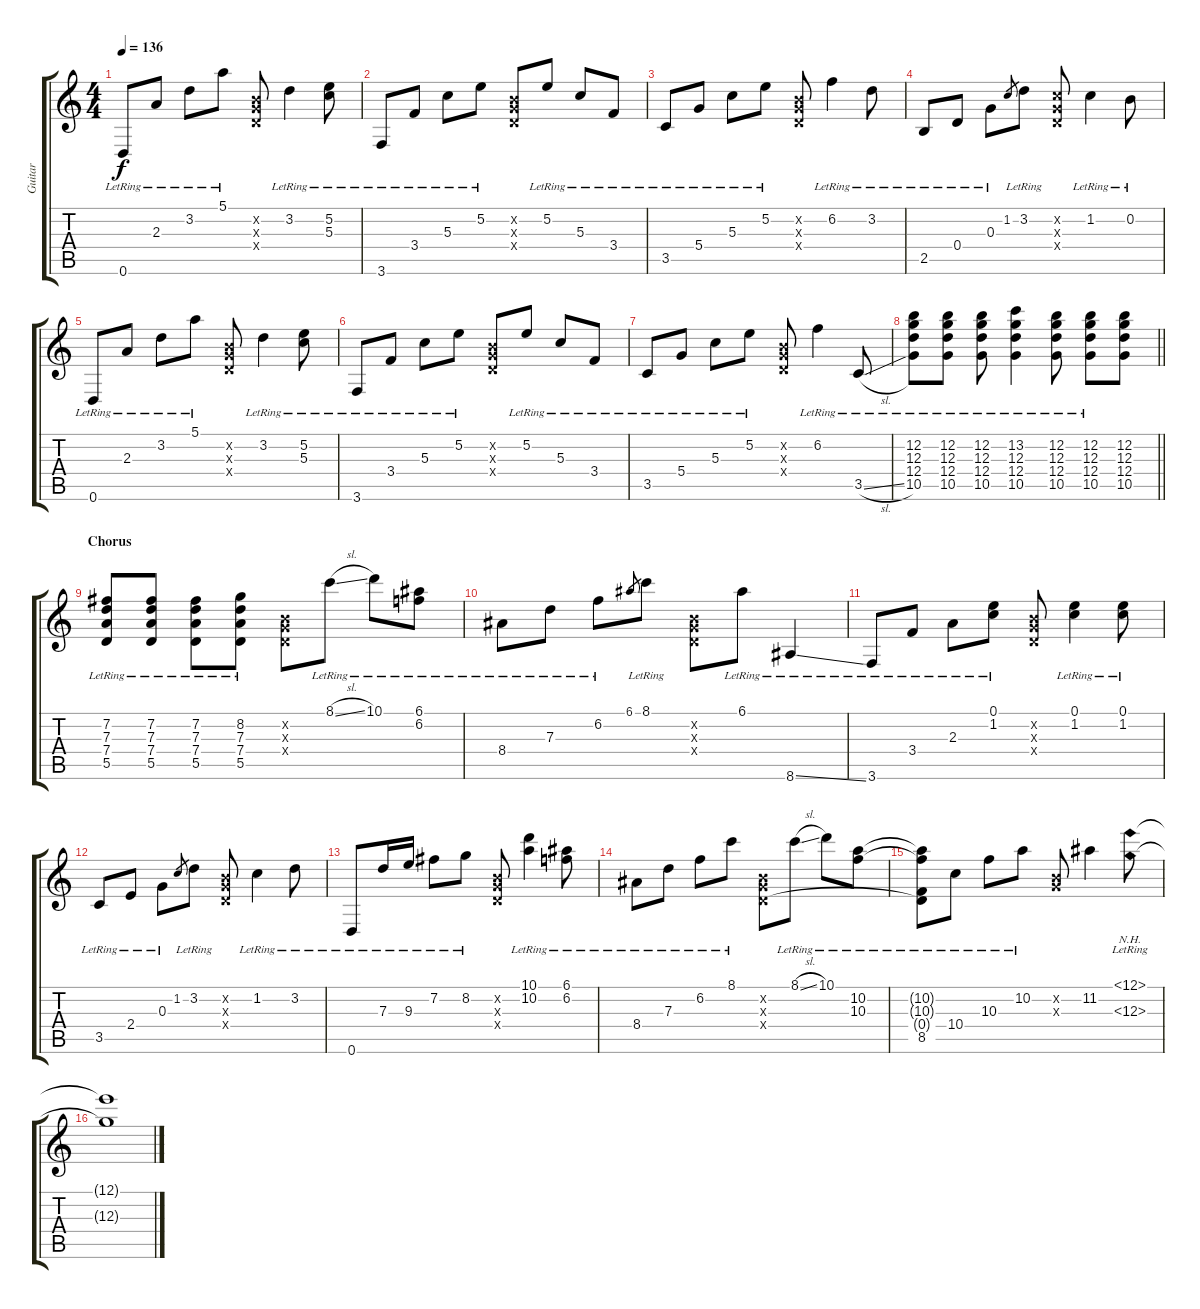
\track ("Guitar" "Guitar") {instrument acousticguitarsteel}
\staff {score tabs}
\tuning (E4 B3 G3 D3 A2 D2) {hide}
\ts (4 4)
\tempo 136
\clef g2
\ks c
0.6{lr}.8{dy f} 2.3{lr}.8 3.2{lr}.8 5.1{lr}.8 (0.2{x} 0.3{x} 0.4{x}).8 3.2{lr}.4 (5.2{lr} 5.3{lr}).8 |
3.6{lr}.8 3.4{lr}.8 5.3{lr}.8 5.2{lr}.8 (0.2{x} 0.3{x} 0.4{x}).8 5.2{lr}.8 5.3{lr}.8 3.4{lr}.8 |
3.5{lr}.8 5.4{lr}.8 5.3{lr}.8 5.2{lr}.8 (0.2{x} 0.3{x} 0.4{x}).8 6.2{lr}.4 3.2{lr}.8 |
2.5{lr}.8 0.4{lr}.8 0.3{lr}.8 1.2.8{gr} 3.2{lr}.8 (1.2{x} 0.3{x} 0.4{x}).8 1.2{lr}.4 0.2{lr}.8 |
0.6{lr}.8 2.3{lr}.8 3.2{lr}.8 5.1{lr}.8 (0.2{x} 0.3{x} 0.4{x}).8 3.2{lr}.4 (5.2{lr} 5.3{lr}).8 |
3.6{lr}.8 3.4{lr}.8 5.3{lr}.8 5.2{lr}.8 (0.2{x} 0.3{x} 0.4{x}).8 5.2{lr}.8 5.3{lr}.8 3.4{lr}.8 |
3.5{lr}.8 5.4{lr}.8 5.3{lr}.8 5.2{lr}.8 (0.2{x} 0.3{x} 0.4{x}).8 6.2{lr}.4 3.5{sl lr}.8 |
\barLineRight lightlight
(12.2{lr} 12.3{lr} 12.4{lr} 10.5{lr}).8 (12.2{lr} 12.3{lr} 12.4{lr} 10.5{lr}).8 (12.2{lr} 12.3{lr} 12.4{lr} 10.5{lr}).8 (13.2{lr} 12.3{lr} 12.4{lr} 10.5{lr}).4 (12.2{lr} 12.3{lr} 12.4{lr} 10.5{lr}).8 (12.2{lr} 12.3{lr} 12.4{lr} 10.5{lr}).8 (12.2 12.3 12.4 10.5).8 |
\section ("" "Chorus")
(7.2{lr} 7.3{lr} 7.4{lr} 5.5{lr}).8 (7.2{lr} 7.3{lr} 7.4{lr} 5.5{lr}).8 (7.2{lr} 7.3{lr} 7.4{lr} 5.5{lr}).8 (8.2{lr} 7.3{lr} 7.4{lr} 5.5{lr}).8 (0.2{x} 0.3{x} 0.4{x}).8 8.1{sl lr}.8 10.1{lr}.8 (6.1{lr} 6.2{lr}).8 |
8.4{lr}.8 7.3{lr}.8 6.2{lr}.8 6.1.8{gr} 8.1{lr}.8 (0.2{x} 0.3{x} 0.4{x}).8 6.1{lr}.8 8.6{ss lr}.4 |
3.6{lr}.8 3.4{lr}.8 2.3{lr}.8 (0.1{lr} 1.2{lr}).8 (0.2{x} 0.3{x} 0.4{x}).8 (0.1{lr} 1.2{lr}).4 (0.1{lr} 1.2{lr}).8 |
3.5{lr}.8 2.4{lr}.8 0.3{lr}.8 1.2.8{gr} 3.2{lr}.8 (0.2{x} 0.3{x} 0.4{x}).8 1.2{lr}.4 3.2{lr}.8 |
0.6{lr}.8 7.3{lr}.16 9.3{lr}.16 7.2{lr}.8 8.2{lr}.8 (0.2{x} 0.3{x} 0.4{x}).8 (10.1{lr} 10.2{lr}).4 (6.1{lr} 6.2{lr}).8 |
8.4{lr}.8 7.3{lr}.8 6.2{lr}.8 8.1{lr}.8 (0.2{x} 0.3{x} 0.4{x}).8 8.1{sl lr}.8 10.1{lr}.8 (10.2{lr} 10.3{lr}).8 |
(10.2{t} 10.3{t} 0.4{t} 8.5{lr}).8 10.4{lr}.8 10.3{lr}.8 10.2{lr}.8 (0.2{x} 0.3{x}).8 11.2.4 (12.1{nh lr} 12.3{nh lr}).8 |
(12.1{t} 12.3{t}).1
